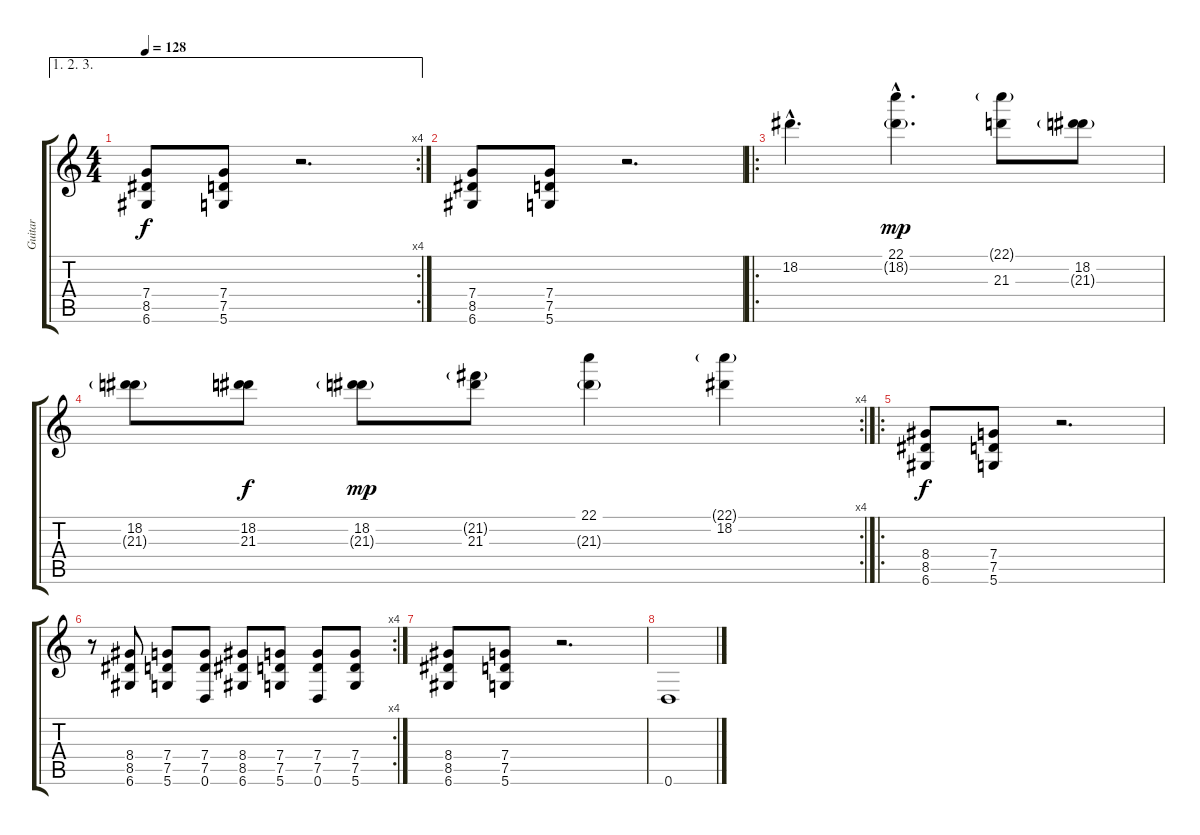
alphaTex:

\track ("Guitar" "Guitar") {instrument overdrivenguitar}
\staff {score tabs}
\tuning (D4 A3 F3 C3 G2 D2) {hide}
\ae (1 2 3)
\rc 4
\ts (4 4)
\tempo 128
\clef g2
\ks c
(7.4 8.5 6.6).8{dy f} (7.4 7.5 5.6).8 r.2{d} |
(7.4 8.5 6.6).8 (7.4 7.5 5.6).8 r.2{d} |
\ro
18.2{hac}.4{d} (22.1{hac} 18.2{g hac}).4{d dy mp} (22.1{g} 21.3).8 (18.2 21.3{g}).8 |
\rc 4
(18.2 21.3{g}).8 (18.2 21.3).8{dy f} (18.2 21.3{g}).8{dy mp} (21.2{g} 21.3).8 (22.1 21.3{g}).4 (22.1{g} 18.2).4 |
\ro
(8.4 8.5 6.6).8{dy f} (7.4 7.5 5.6).8 r.2{d} |
\rc 4
r.8 (8.4 8.5 6.6).8 (7.4 7.5 5.6).8 (7.4 7.5 0.6).8 (8.4 8.5 6.6).8 (7.4 7.5 5.6).8 (7.4 7.5 0.6).8 (7.4 7.5 5.6).8 |
(8.4 8.5 6.6).8 (7.4 7.5 5.6).8 r.2{d} |
0.6.1{volume 0}
